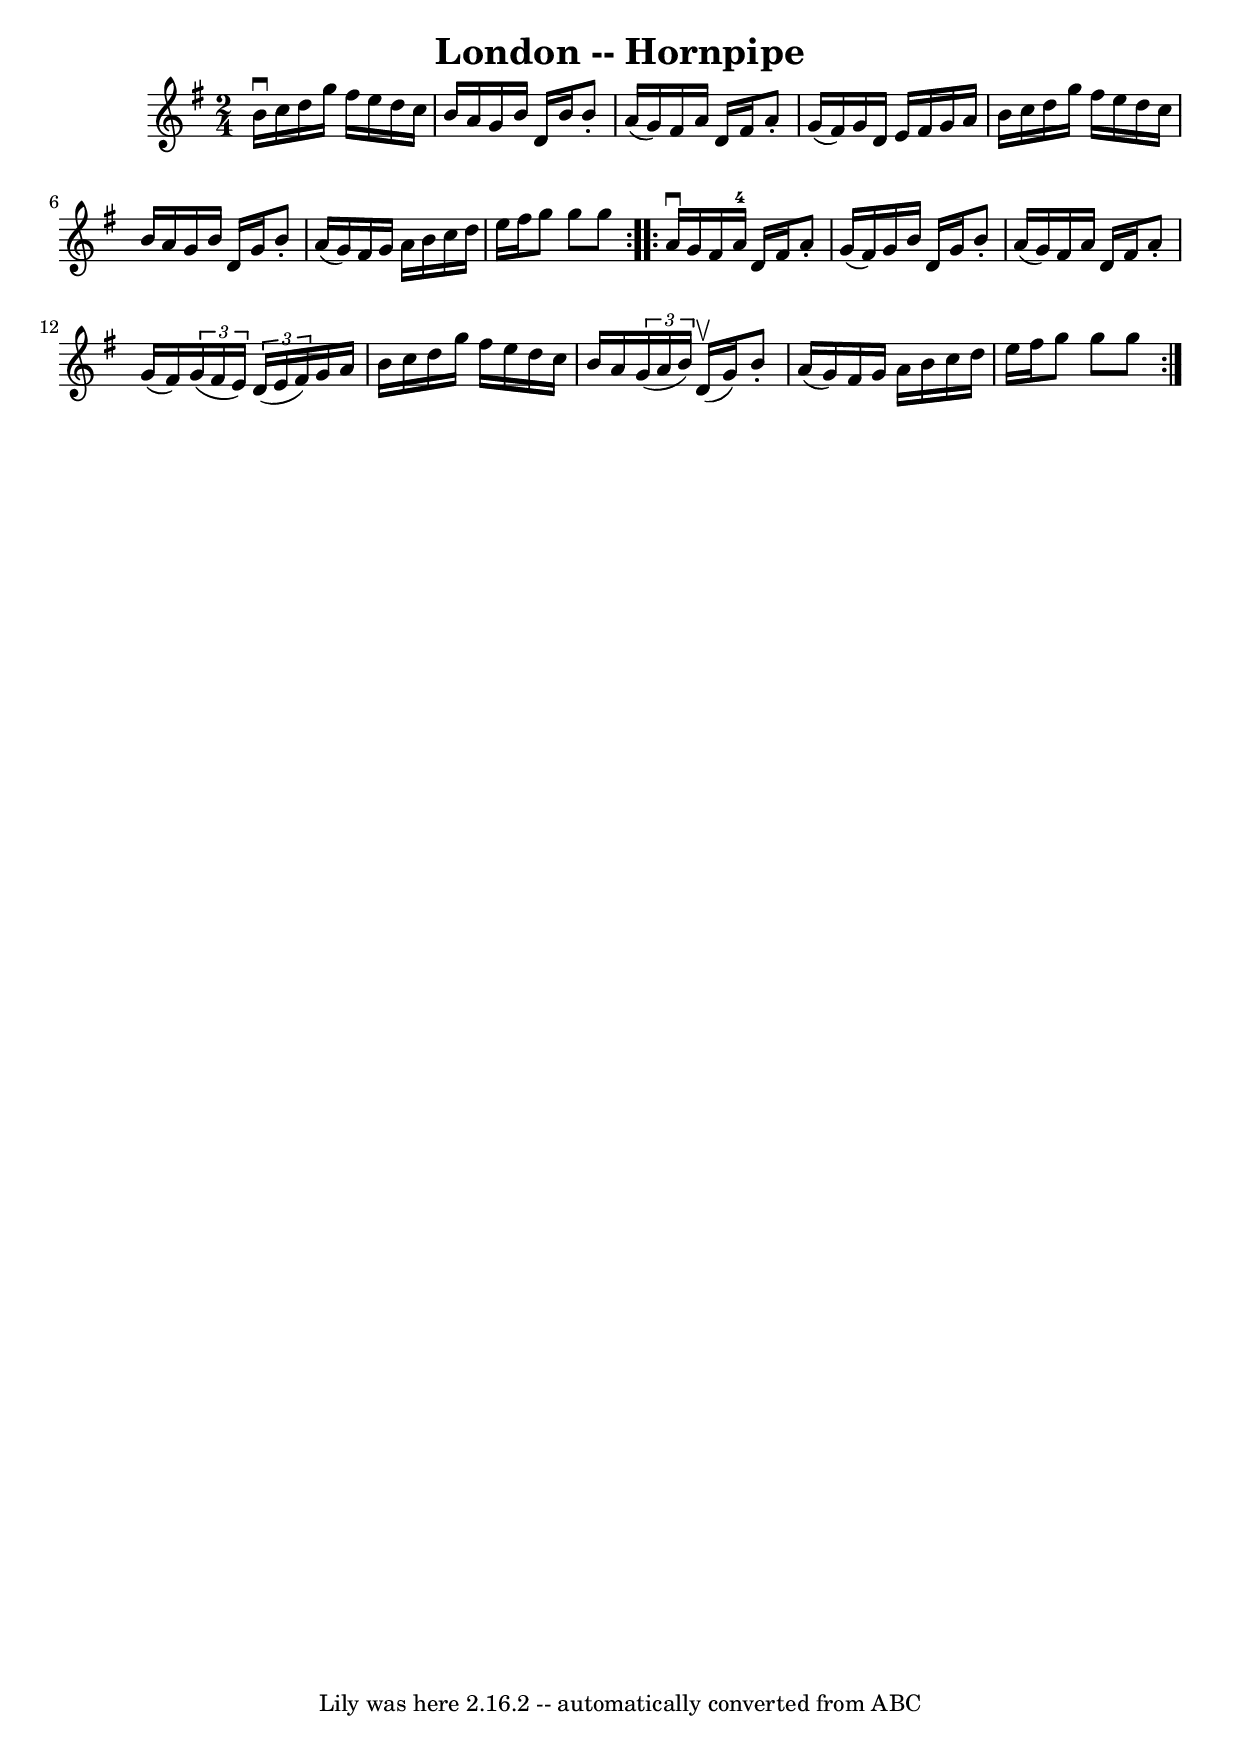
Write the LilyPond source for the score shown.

\version "2.16.2"
\include "Mammoth.ily"
\header {
  %% book = "Cole's 1000 Fiddle Tunes"
 crossRefNumber = "1"
 footnotes = ""
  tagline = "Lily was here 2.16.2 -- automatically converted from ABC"
  title = "London -- Hornpipe"

}
voicedefault =  {



  \repeat volta 2 {

    \time 2/4 
    \key g \major b'16^\downbow c''16   |
 d''16 g''16 fis''16 e''16 d''16 c''16 b'16 a'16   |
 g'16 b'16 d'16 b'16 b'8-. a'16 (g'16)  |
 fis'16 a'16 d'16 fis'16 a'8-. g'16 (fis'16)  |
 g'16 d'16 e'16 fis'16 g'16 a'16 b'16 c''16   |
 d''16 g''16 fis''16 e''16 d''16 c''16 b'16 a'16   |
 g'16 b'16 d'16 g'16 b'8-. a'16 (g'16)  |
 fis'16 g'16 a'16 b'16 c''16 d''16 e''16 fis''16   |
 g''8 g''8 g''8  
  }     

  \repeat volta 2 { a'16^\downbow g'16   |
 fis'16 a'16-4 d'16 fis'16 a'8-. g'16 (fis'16)  |
 g'16 b'16 d'16 g'16 b'8-. a'16 (g'16)  |
 fis'16 a'16 d'16 fis'16 a'8-. g'16 (fis'16)  |
    \times 2/3 { g'16 (
		 fis'16 e'16) 
	       }   \times 2/3 { d'16 (e'16 fis'16) 
			      } g'16 a'16 b'16 c''16   |
 d''16 g''16 fis''16 e''16 d''16 c''16 b'16 a'16   |
    \times 2/3 { g'16 (a'16 b'16) 
	       } d'16 (^\upbow g'16) b'8-. a'16 (g'16)  |
 fis'16 g'16 a'16 b'16 c''16 d''16 e''16 fis''16   |
 g''8    
 g''8 g''8  
  }   

}

\score{
  <<

    \context Staff="default"
    {
      \voicedefault 
      
    }

  >>
  \layout {
    
  }
  \midi {
  }

}
